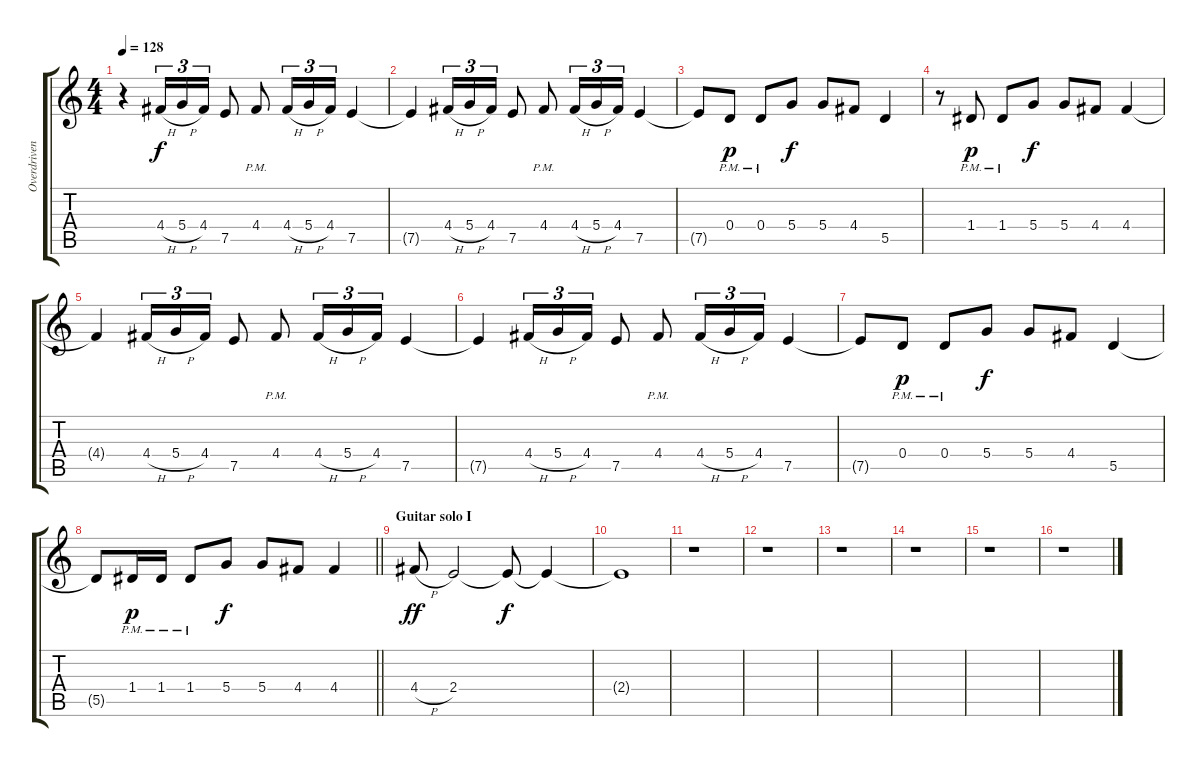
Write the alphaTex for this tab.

\track ("Overdriven Guitar I" "Overdriven") {instrument overdrivenguitar}
\staff {score tabs}
\tuning (E4 B3 G3 D3 A2 E2) {hide}
\ts (4 4)
\tempo 128
\clef g2
\ks c
r.4{dy f volume 15} 4.4{h}.16{tu (3 2)} 5.4{h}.16{tu (3 2)} 4.4.16{tu (3 2)} 7.5.8 4.4{pm}.8 4.4{h}.16{tu (3 2)} 5.4{h}.16{tu (3 2)} 4.4.16{tu (3 2)} 7.5.4 |
7.5{t}.4 4.4{h}.16{tu (3 2)} 5.4{h}.16{tu (3 2)} 4.4.16{tu (3 2)} 7.5.8 4.4{pm}.8 4.4{h}.16{tu (3 2)} 5.4{h}.16{tu (3 2)} 4.4.16{tu (3 2)} 7.5.4 |
7.5{t}.8 0.4{pm}.8{dy p} 0.4{pm}.8 5.4.8{dy f} 5.4.8 4.4.8 5.5.4 |
r.8 1.4{pm}.8{dy p} 1.4{pm}.8 5.4.8{dy f} 5.4.8 4.4.8 4.4.4 |
4.4{t}.4 4.4{h}.16{tu (3 2)} 5.4{h}.16{tu (3 2)} 4.4.16{tu (3 2)} 7.5.8 4.4{pm}.8 4.4{h}.16{tu (3 2)} 5.4{h}.16{tu (3 2)} 4.4.16{tu (3 2)} 7.5.4 |
7.5{t}.4 4.4{h}.16{tu (3 2)} 5.4{h}.16{tu (3 2)} 4.4.16{tu (3 2)} 7.5.8 4.4{pm}.8 4.4{h}.16{tu (3 2)} 5.4{h}.16{tu (3 2)} 4.4.16{tu (3 2)} 7.5.4 |
7.5{t}.8 0.4{pm}.8{dy p} 0.4{pm}.8 5.4.8{dy f} 5.4.8 4.4.8 5.5.4 |
\barLineRight lightlight
5.5{t}.8 1.4{pm}.16{dy p} 1.4{pm}.16 1.4{pm}.8 5.4.8{dy f} 5.4.8 4.4.8 4.4.4 |
\section ("" "Guitar solo I")
4.4{h}.8{dy ff volume 6} 2.4.2 2.4{t}.8{dy f} 2.4{t}.4 |
2.4{t}.1 |
r.1 |
r.1 |
r.1 |
r.1 |
r.1 |
r.1
